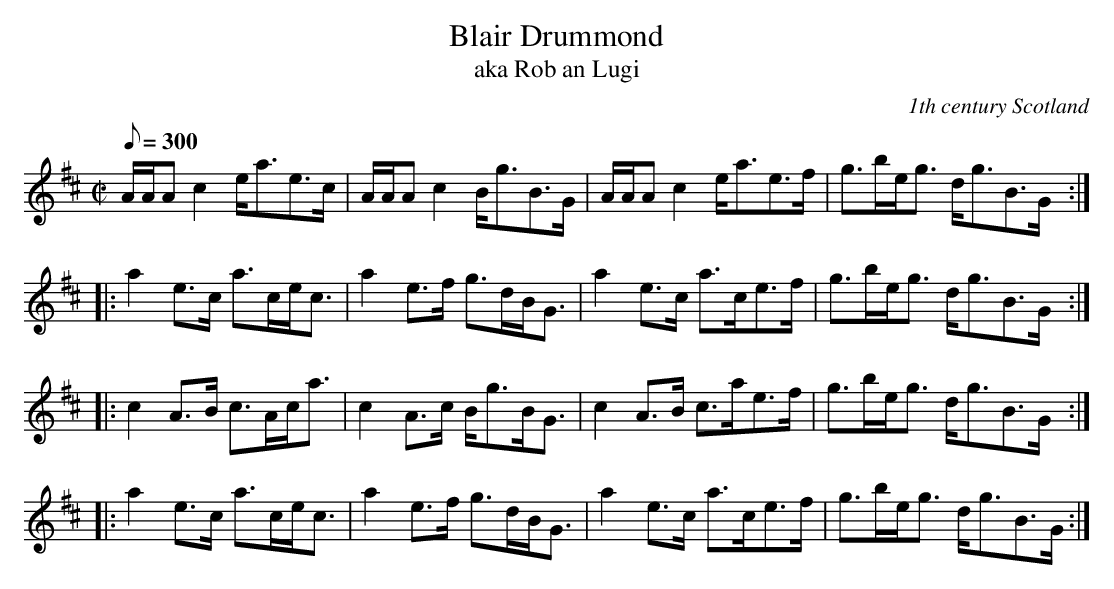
X:1
T:Blair Drummond
T:aka Rob an Lugi
O:1th century Scotland
L:1/8
M:C|
Q:300
K:Amix
A/A/A c2 e<ae>c|A/A/A c2 B<gB>G|A/A/A c2 e<ae>f|g>be<g d<gB>G:|
|:a2 e>c a>ce<c|a2 e>f g>dB<G|a2 e>c a>ce>f|g>be<g d<gB>G:|
|:c2 A>B c>Ac<a|c2 A>c B<gB<G|c2 A>B c>ae>f|g>be<g d<gB>G:|
|:a2 e>c a>ce<c|a2 e>f g>dB<G|a2 e>c a>ce>f|g>be<g d<gB>G:|
